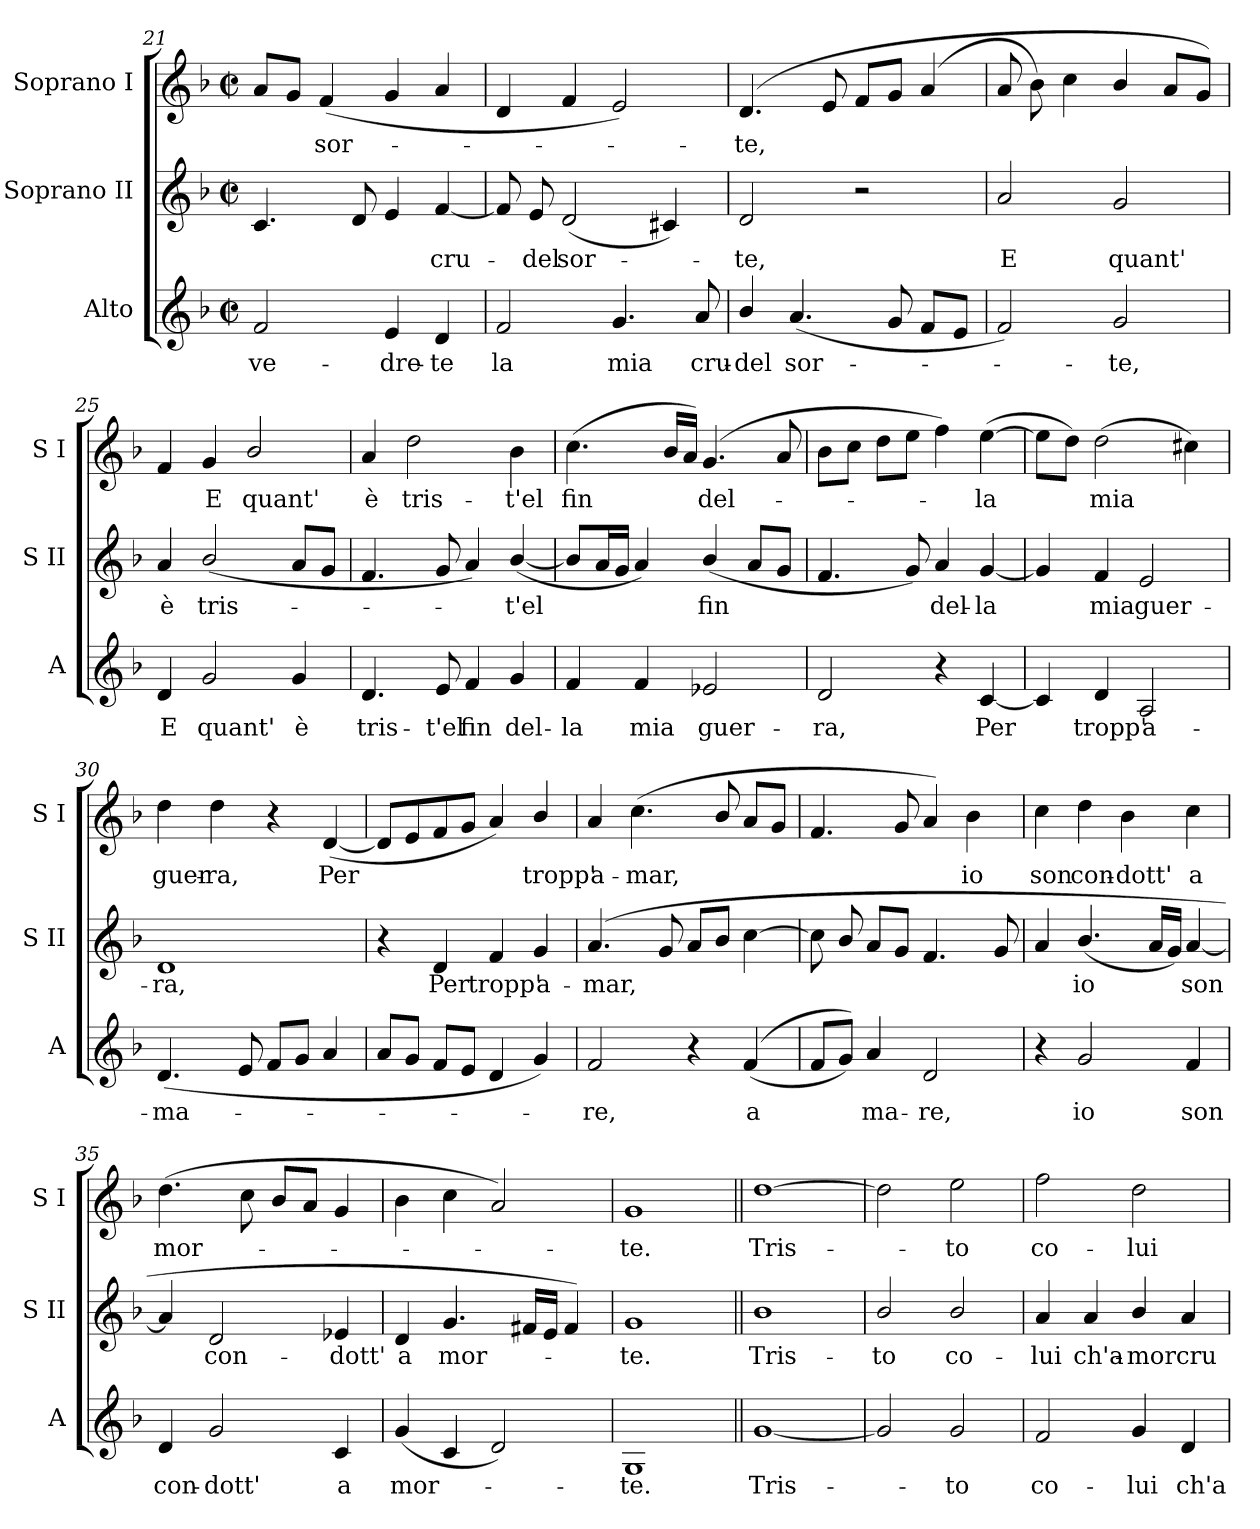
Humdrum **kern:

**kern	**text	**kern	**text	**kern	**text
*part3	*part3	*part2	*part2	*part1	*part1
*staff3	*staff3	*staff2	*staff2	*staff1	*staff1
*I"Alto	*	*I"Soprano II	*	*I"Soprano I	*
*I'A	*	*I'S II	*	*I'S I	*
*clefG2	*	*clefG2	*	*clefG2	*
*k[b-]	*	*k[b-]	*	*k[b-]	*
*F:	*	*F:	*	*F:	*
*M2/2	*	*M2/2	*	*M2/2	*
*met(c|)	*	*met(c|)	*	*met(c|)	*
=21	=21	=21	=21	=21	=21
!	!LO:LY:b	!	!	!	!
2f	ve-	4.c	.	8aL	.
.	.	.	.	8gJ	.
!	!	!	!	!	!LO:LY:b
.	.	.	.	(<4f	sor-
.	.	8d	.	.	.
!	!LO:LY:b	!	!	!	!
4e	-dre-	4e	.	4g	.
!	!LO:LY:b	!	!LO:LY:b	!	!
4d	-te	[4f	cru-	4a	.
!!LO:LB:g=z
=22	=22	=22	=22	=22	=22
!	!LO:LY:b	!	!	!	!
2f	la	8f]	.	4d	.
!	!	!	!LO:LY:b	!	!
.	.	8e	del	.	.
!	!	!	!LO:LY:b	!	!
.	.	(<2d	sor-	4f	.
!	!LO:LY:b	!	!	!	!
4.g	mia	.	.	2e)	.
.	.	4c#X)	.	.	.
!	!LO:LY:b	!	!	!	!
8a	cru-	.	.	.	.
=23	=23	=23	=23	=23	=23
!	!LO:LY:b	!	!LO:LY:b	!	!LO:LY:b
4b-/	-del	2d	te,	(<4.d	te,
!	!LO:LY:b	!	!	!	!
(<4.a	sor-	.	.	.	.
.	.	.	.	8e	.
.	.	2r	.	8fL	.
8g	.	.	.	8gJ	.
8fL	.	.	.	(<4a	.
8eJ	.	.	.	.	.
=24	=24	=24	=24	=24	=24
!	!	!	!LO:LY:b	!	!
2f)	.	2a	E	8a	.
.	.	.	.	8b-)	.
.	.	.	.	4cc	.
!	!LO:LY:b	!	!LO:LY:b	!	!
2g	te,	2g	quant'	4b-/	.
.	.	.	.	8aL	.
.	.	.	.	8gJ)	.
=25	=25	=25	=25	=25	=25
!	!LO:LY:b	!	!LO:LY:b	!	!
4d	E	4a	è	4f	.
!	!LO:LY:b	!	!LO:LY:b	!	!LO:LY:b
2g	quant'	(<2b-/	tris-	4g	E
!	!	!	!	!	!LO:LY:b
.	.	.	.	2b-/	quant'
!	!LO:LY:b	!	!	!	!
4g	è	8aL	.	.	.
.	.	8gJ	.	.	.
=26	=26	=26	=26	=26	=26
!	!LO:LY:b	!	!	!	!LO:LY:b
4.d	tris-	4.f	.	4a	è
!	!	!	!	!	!LO:LY:b
.	.	.	.	2dd	tris-
!	!LO:LY:b	!	!	!	!
8e	-t'el	8g	.	.	.
!	!LO:LY:b	!	!	!	!
4f	fin	4a)	.	.	.
!	!LO:LY:b	!	!LO:LY:b	!	!LO:LY:b
4g	del-	(<[4b-/	t'el	4b-	-t'el
=27	=27	=27	=27	=27	=27
!	!LO:LY:b	!	!	!	!LO:LY:b
4f	-la	8b-L]	.	(<4.cc	fin
.	.	16aL	.	.	.
.	.	16gJJ	.	.	.
!	!LO:LY:b	!	!	!	!
4f	mia	4a)	.	.	.
.	.	.	.	16b-LL	.
.	.	.	.	16aJJ)	.
!	!LO:LY:b	!	!LO:LY:b	!	!LO:LY:b
2e-X	guer-	(<4b-/	fin	(>4.g	del-
.	.	8aL	.	.	.
.	.	8gJ	.	8a	.
!!LO:LB:g=z
=28	=28	=28	=28	=28	=28
!	!LO:LY:b	!	!	!	!
2d	-ra,	4.f	.	8b-L	.
.	.	.	.	8ccJ	.
.	.	.	.	8ddL	.
.	.	8g)	.	8eeJ	.
!	!	!	!LO:LY:b	!	!
4r	.	4a	del-	4ff)	.
!	!LO:LY:b	!	!LO:LY:b	!	!LO:LY:b
[4c	Per	[4g	-la	(>[4ee	la
=29	=29	=29	=29	=29	=29
4c]	.	4g]	.	8eeL]	.
.	.	.	.	8ddJ)	.
!	!LO:LY:b	!	!LO:LY:b	!	!LO:LY:b
4d	tropp'	4f	mia	(>2dd	mia
!	!LO:LY:b	!	!LO:LY:b	!	!
2A	a-	2e	guer-	.	.
.	.	.	.	4cc#X)	.
=30	=30	=30	=30	=30	=30
!	!LO:LY:b	!	!LO:LY:b	!	!LO:LY:b
(<4.d	-ma-	1d	-ra,	4dd	guer-
!	!	!	!	!	!LO:LY:b
.	.	.	.	4dd	-ra,
8e	.	.	.	.	.
8fL	.	.	.	4r	.
8gJ	.	.	.	.	.
!	!	!	!	!	!LO:LY:b
4a	.	.	.	(<[4d	Per
=31	=31	=31	=31	=31	=31
8aL	.	4r	.	8dL]	.
8gJ	.	.	.	8e	.
!	!	!	!LO:LY:b	!	!
8fL	.	4d	Per	8f	.
8eJ	.	.	.	8gJ	.
!	!	!	!LO:LY:b	!	!
4d	.	4f	tropp'	4a)	.
!	!	!	!LO:LY:b	!	!LO:LY:b
4g)	.	4g	a-	4b-/	tropp'
=32	=32	=32	=32	=32	=32
!	!LO:LY:b	!	!LO:LY:b	!	!LO:LY:b
2f	re,	(<4.a	-mar,	4a	a-
!	!	!	!	!	!LO:LY:b
.	.	.	.	(<4.cc	-mar,
.	.	8g	.	.	.
4r	.	8aL	.	.	.
.	.	8b-J	.	8b-/	.
!	!LO:LY:b	!	!	!	!
(<(<4f	a	[4cc	.	8aL	.
.	.	.	.	8gJ	.
=33	=33	=33	=33	=33	=33
8fL	.	8cc]	.	4.f	.
8gJ))	.	8b-/	.	.	.
!	!LO:LY:b	!	!	!	!
4a	ma-	8aL	.	.	.
.	.	8gJ	.	8g	.
!	!LO:LY:b	!	!	!	!
2d	-re,	4.f	.	4a)	.
!	!	!	!	!	!LO:LY:b
.	.	.	.	4b-	io
.	.	8g	.	.	.
!!LO:LB:g=z
=34	=34	=34	=34	=34	=34
!	!	!	!	!	!LO:LY:b
4r	.	4a	.	4cc	son
!	!LO:LY:b	!	!LO:LY:b	!	!LO:LY:b
2g	io	(<4.b-/	io	4dd	con-
!	!	!	!	!	!LO:LY:b
.	.	.	.	4b-	-dott'
.	.	16aLL	.	.	.
.	.	16gJJ)	.	.	.
!	!LO:LY:b	!	!LO:LY:b	!	!LO:LY:b
4f	son	[4a	son	4cc	a
=35	=35	=35	=35	=35	=35
!	!LO:LY:b	!	!	!	!LO:LY:b
4d	con-	4a]	.	(>4.dd	mor-
!	!LO:LY:b	!	!LO:LY:b	!	!
2g	-dott'	2d	con-	.	.
.	.	.	.	8cc	.
.	.	.	.	8b-L	.
.	.	.	.	8aJ	.
!	!LO:LY:b	!	!LO:LY:b	!	!
4c	a	4e-X	-dott'	4g	.
=36	=36	=36	=36	=36	=36
!	!LO:LY:b	!	!LO:LY:b	!	!
(<4g	mor-	4d	a	4b-	.
!	!	!	!LO:LY:b	!	!
4c	.	4.g	mor-	4cc	.
2d)	.	.	.	2a)	.
.	.	16f#XLL	.	.	.
.	.	16eJJ	.	.	.
.	.	4f#)	.	.	.
=37	=37	=37	=37	=37	=37
!	!LO:LY:b	!	!LO:LY:b	!	!LO:LY:b
1G	te.	1g	te.	1g	te.
=38||	=38||	=38||	=38||	=38||	=38||
!	!LO:LY:b	!	!LO:LY:b	!	!LO:LY:b
[1g	Tris-	1b-	Tris-	[1dd	Tris-
=39	=39	=39	=39	=39	=39
!	!	!	!LO:LY:b	!	!
2g]	.	2b-/	-to	2dd]	.
!	!LO:LY:b	!	!LO:LY:b	!	!LO:LY:b
2g	to	2b-/	co-	2ee	to
=40	=40	=40	=40	=40	=40
!	!LO:LY:b	!	!LO:LY:b	!	!LO:LY:b
2f	co-	4a	-lui	2ff	co-
!	!	!	!LO:LY:b	!	!
.	.	4a	ch'a-	.	.
!	!LO:LY:b	!	!LO:LY:b	!	!LO:LY:b
4g	-lui	4b-/	-mor	2dd	-lui
!	!LO:LY:b	!	!LO:LY:b	!	!
4d	ch'a-	4a	cru-	.	.
=	=	=	=	=	=
*-	*-	*-	*-	*-	*-
